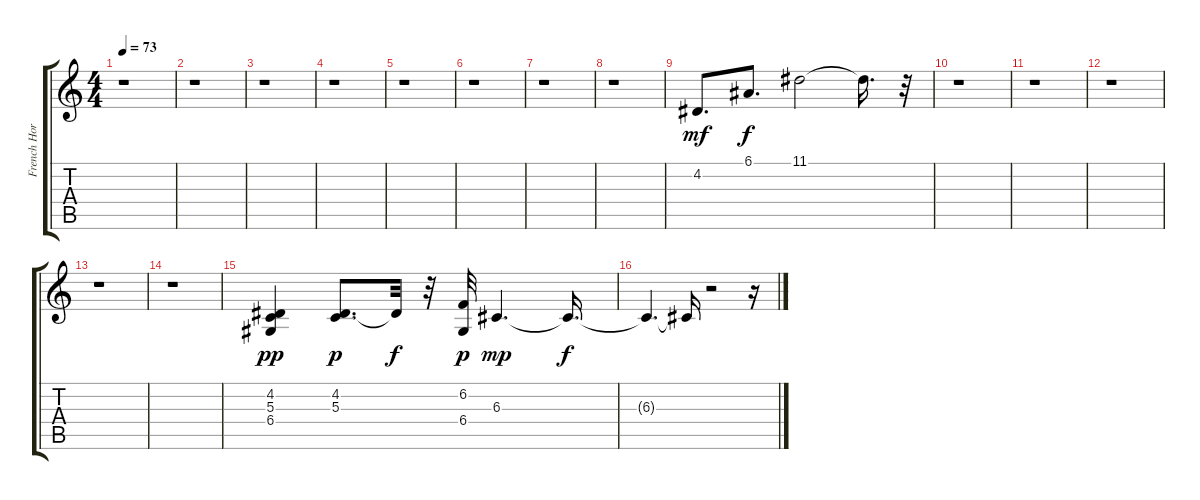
\track ("French Horn" "French Hor") {instrument frenchhorn}
\staff {score tabs}
\tuning (E4 B3 G3 D3 A2 E2) {hide}
\ts (4 4)
\tempo 73
\clef g2
\ks c
r.1{dy mf} |
r.1 |
r.1 |
r.1 |
r.1 |
r.1 |
r.1 |
r.1 |
4.2.8{d} 6.1.8{d dy f} 11.1.2 11.1{t}.16{d} r.32 |
r.1 |
r.1 |
r.1 |
r.1 |
r.1 |
(4.2 5.3 6.4).4{dy pp} (4.2 5.3).8{d dy p} 4.2{t}.32{dy f} r.32 (6.2 6.4).32{dy p} 6.3.4{d dy mp} 6.3{t}.16{d dy f} |
6.3{t}.4{d} 6.3{t}.16 r.2 r.16
